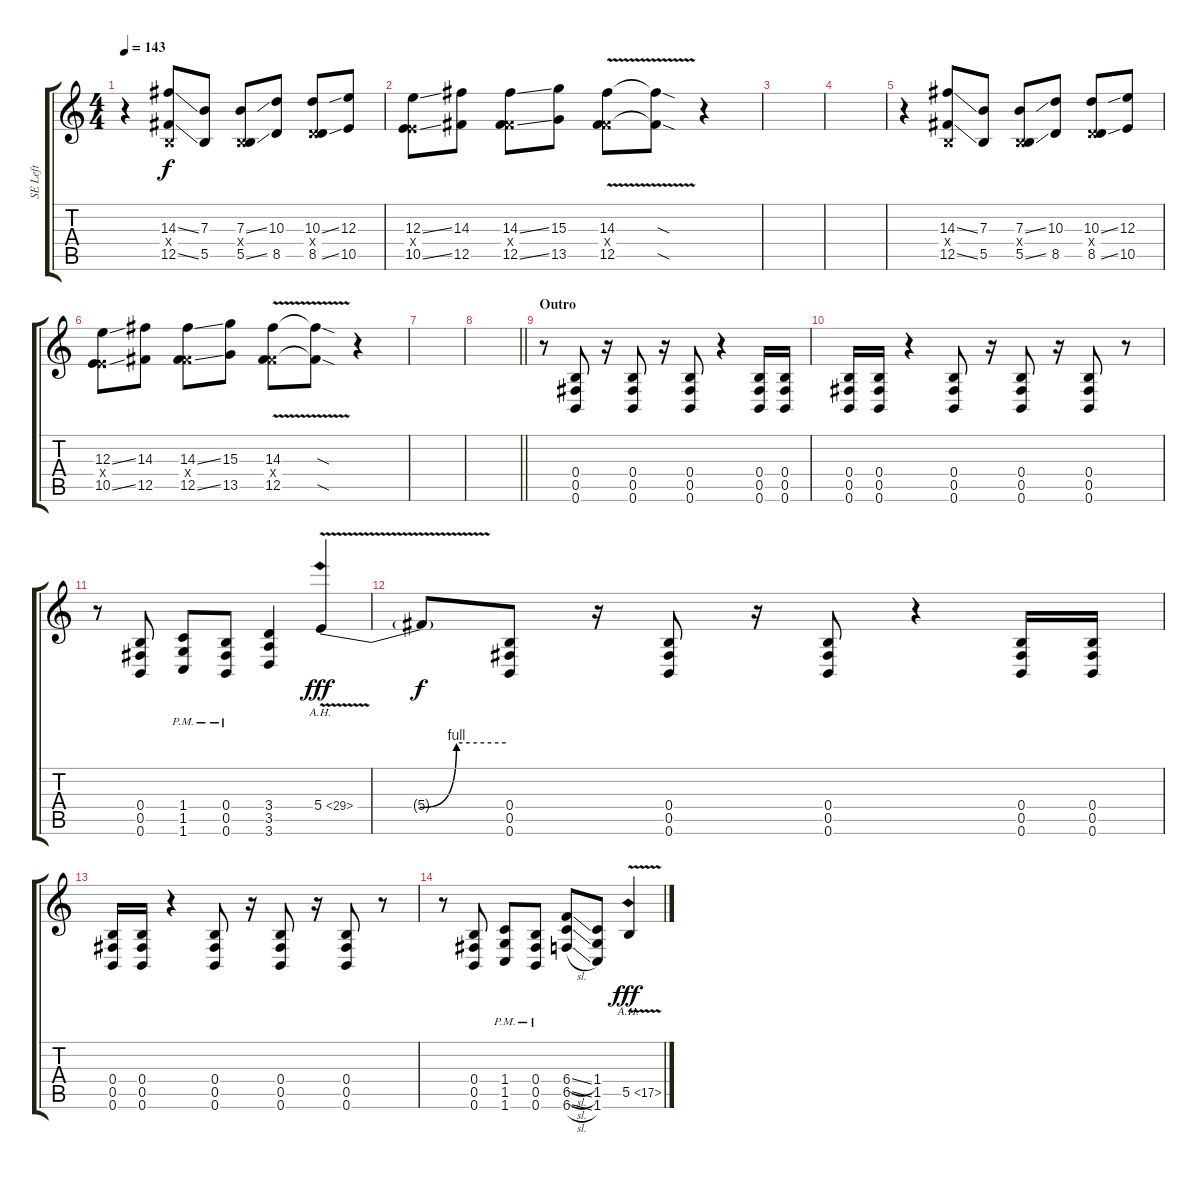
\track ("SE Left" "SE Left") {instrument distortionguitar}
\staff {score tabs}
\tuning (Db4 Ab3 E3 B2 Gb2 B1) {hide}
\ts (4 4)
\tempo 143
\clef g2
\ks c
r.4{dy f volume 12 balance 8} (14.3{ss} 0.4{x} 12.5{ss}).8 (7.3 5.5).8 (7.3{ss} 0.4{x} 5.5{ss}).8 (10.3 8.5).8 (10.3{ss} 3.4{x} 8.5{ss}).8 (12.3 10.5).8 |
(12.3{ss} 5.4{x} 10.5{ss}).8 (14.3 12.5).8 (14.3{ss} 7.4{x} 12.5{ss}).8 (15.3 13.5).8 (14.3{v} 7.4{x} 12.5{v}).8 (14.3{sod t} 12.5{sod t}).8 r.4 |
|
|
r.4 (14.3{ss} 0.4{x} 12.5{ss}).8 (7.3 5.5).8 (7.3{ss} 0.4{x} 5.5{ss}).8 (10.3 8.5).8 (10.3{ss} 3.4{x} 8.5{ss}).8 (12.3 10.5).8 |
(12.3{ss} 5.4{x} 10.5{ss}).8 (14.3 12.5).8 (14.3{ss} 7.4{x} 12.5{ss}).8 (15.3 13.5).8 (14.3{v} 7.4{x} 12.5{v}).8 (14.3{sod t} 12.5{sod t}).8 r.4 |
|
\barLineRight lightlight
|
\section ("" "Outro")
r.8{volume 8 balance 2} (0.4 0.5 0.6).8 r.16 (0.4 0.5 0.6).8 r.16 (0.4 0.5 0.6).8 r.4 (0.4 0.5 0.6).16 (0.4 0.5 0.6).16 |
(0.4 0.5 0.6).16 (0.4 0.5 0.6).16 r.4 (0.4 0.5 0.6).8 r.16 (0.4 0.5 0.6).8 r.16 (0.4 0.5 0.6).8 r.8 |
r.8 (0.4 0.5 0.6).8 (1.4{pm} 1.5{pm} 1.6{pm}).8 (0.4{pm} 0.5{pm} 0.6{pm}).8 (3.4 3.5 3.6).4 5.4{be (custom 0 0 25 0 40 4 60 4) ah 24 v}.4{dy fff} |
5.4{t}.8{dy f} (0.4 0.5 0.6).8 r.16 (0.4 0.5 0.6).8 r.16 (0.4 0.5 0.6).8 r.4 (0.4 0.5 0.6).16 (0.4 0.5 0.6).16 |
(0.4 0.5 0.6).16 (0.4 0.5 0.6).16 r.4 (0.4 0.5 0.6).8 r.16 (0.4 0.5 0.6).8 r.16 (0.4 0.5 0.6).8 r.8 |
r.8 (0.4 0.5 0.6).8 (1.4{pm} 1.5{pm} 1.6{pm}).8 (0.4{pm} 0.5{pm} 0.6{pm}).8 (6.4{sl} 6.5{sl} 6.6{sl}).8 (1.4 1.5 1.6).8 5.5{ah 12 v}.4{dy fff}
